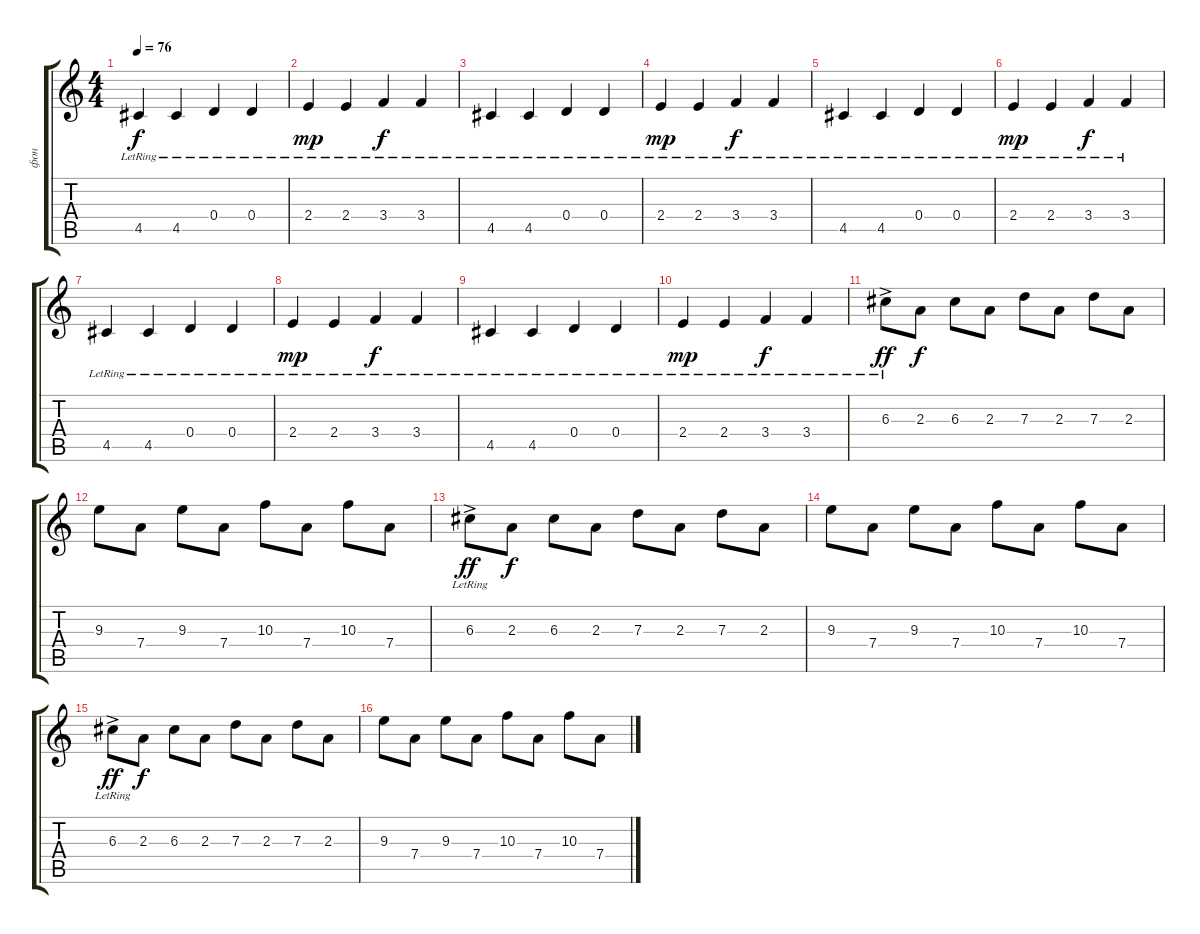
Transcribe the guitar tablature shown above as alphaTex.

\track ("фон" "фон") {instrument electricguitarjazz}
\staff {score tabs}
\tuning (E4 B3 G3 D3 A2 E2) {hide}
\ts (4 4)
\tempo 76
\clef g2
\ks c
4.5{lr}.4{dy f} 4.5{lr}.4 0.4{lr}.4 0.4{lr}.4 |
2.4{lr}.4{dy mp} 2.4{lr}.4 3.4{lr}.4{dy f} 3.4{lr}.4 |
4.5{lr}.4 4.5{lr}.4 0.4{lr}.4 0.4{lr}.4 |
2.4{lr}.4{dy mp} 2.4{lr}.4 3.4{lr}.4{dy f} 3.4{lr}.4 |
4.5{lr}.4 4.5{lr}.4 0.4{lr}.4 0.4{lr}.4 |
2.4{lr}.4{dy mp} 2.4{lr}.4 3.4{lr}.4{dy f} 3.4{lr}.4 |
4.5{lr}.4 4.5{lr}.4 0.4{lr}.4 0.4{lr}.4 |
2.4{lr}.4{dy mp} 2.4{lr}.4 3.4{lr}.4{dy f} 3.4{lr}.4 |
4.5{lr}.4 4.5{lr}.4 0.4{lr}.4 0.4{lr}.4 |
2.4{lr}.4{dy mp} 2.4{lr}.4 3.4{lr}.4{dy f} 3.4{lr}.4 |
6.3{ac lr}.8{dy ff} 2.3.8{dy f} 6.3.8 2.3.8 7.3.8 2.3.8 7.3.8 2.3.8 |
9.3.8 7.4.8 9.3.8 7.4.8 10.3.8 7.4.8 10.3.8 7.4.8 |
6.3{ac lr}.8{dy ff} 2.3.8{dy f} 6.3.8 2.3.8 7.3.8 2.3.8 7.3.8 2.3.8 |
9.3.8 7.4.8 9.3.8 7.4.8 10.3.8 7.4.8 10.3.8 7.4.8 |
6.3{ac lr}.8{dy ff} 2.3.8{dy f} 6.3.8 2.3.8 7.3.8 2.3.8 7.3.8 2.3.8 |
9.3.8 7.4.8 9.3.8 7.4.8 10.3.8 7.4.8 10.3.8 7.4.8
